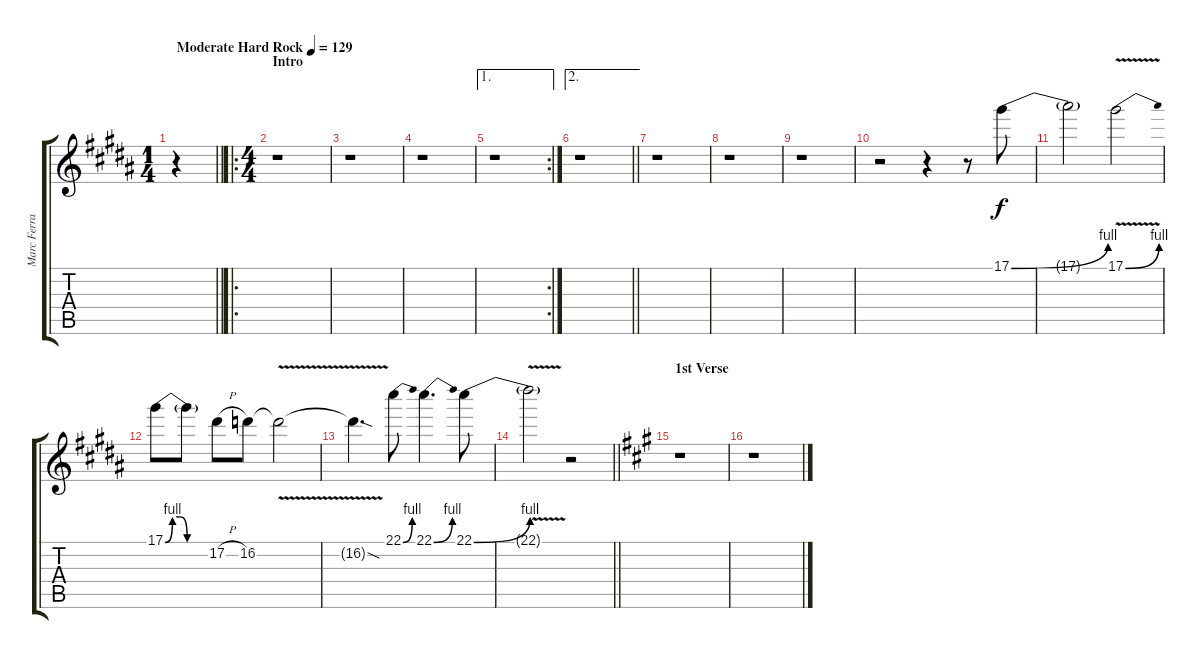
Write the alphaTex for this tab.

\track ("Marc Ferrari Solo" "Marc Ferra") {instrument overdrivenguitar}
\staff {score tabs}
\tuning (Eb4 Bb3 Gb3 Db3 Ab2 Eb2) {hide}
\ts (1 4)
\tempo (129 "Moderate Hard Rock")
\clef g2
\barLineRight lightlight
\ks b
r.4{dy f instrument overdrivenguitar} |
\ro
\ts (4 4)
\section ("" "Intro")
r.1 |
r.1 |
r.1 |
\ae 1
\rc 2
r.1 |
\ae 2
\barLineRight lightlight
r.1 |
r.1 |
r.1 |
r.1 |
r.2 r.4 r.8 17.1{be (bend 0 0 60 4)}.8 |
17.1{t}.2 17.1{be (bend 0 0 60 4) v}.2 |
17.1{be (custom 0 0 10 4 20 4 30 0 60 0)}.8 17.1{t}.8 17.2{h}.8 16.2.8 16.2{v t}.2 |
16.2{sod t}.4{d} 22.1{be (bend 0 0 60 4)}.8 22.1{be (bend 0 0 60 4)}.4{d} 22.1{be (bend 0 0 60 4)}.8 |
\barLineRight lightlight
22.1{v t}.2 r.2 |
\section ("" "1st Verse")
\ks a
r.1 |
r.1
